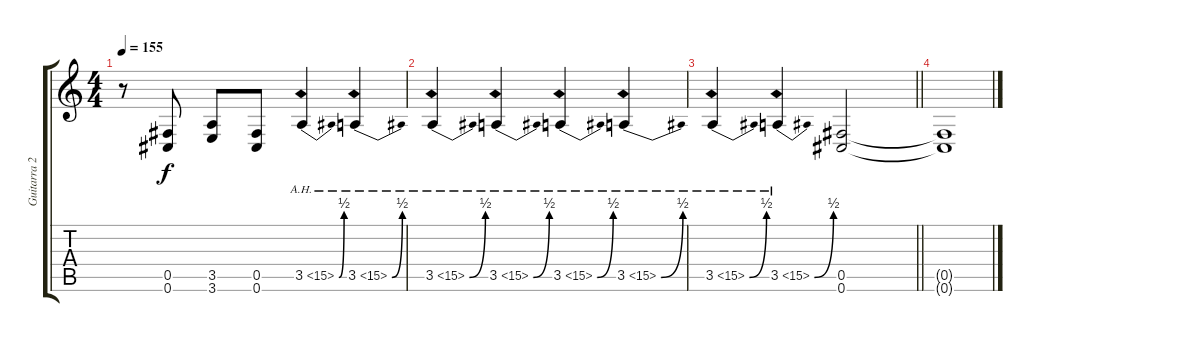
\track ("Guitarra 2 - Nick Catanese" "Guitarra 2") {instrument overdrivenguitar}
\staff {score tabs}
\tuning (Db4 Ab3 E3 B2 Gb2 Db2) {hide}
\ts (4 4)
\tempo 155
\clef g2
\ks c
r.8{dy f} (0.5 0.6).8 (3.5 3.6).8 (0.5 0.6).8 3.5{be (bend 0 0 60 2) ah 12}.4 3.5{be (bend 0 0 60 2) ah 12}.4 |
3.5{be (bend 0 0 60 2) ah 12}.4 3.5{be (bend 0 0 60 2) ah 12}.4 3.5{be (bend 0 0 60 2) ah 12}.4 3.5{be (bend 0 0 60 2) ah 12}.4 |
\barLineRight lightlight
3.5{be (bend 0 0 60 2) ah 12}.4 3.5{be (bend 0 0 60 2) ah 12}.4 (0.5 0.6).2 |
(0.5{t} 0.6{t}).1
